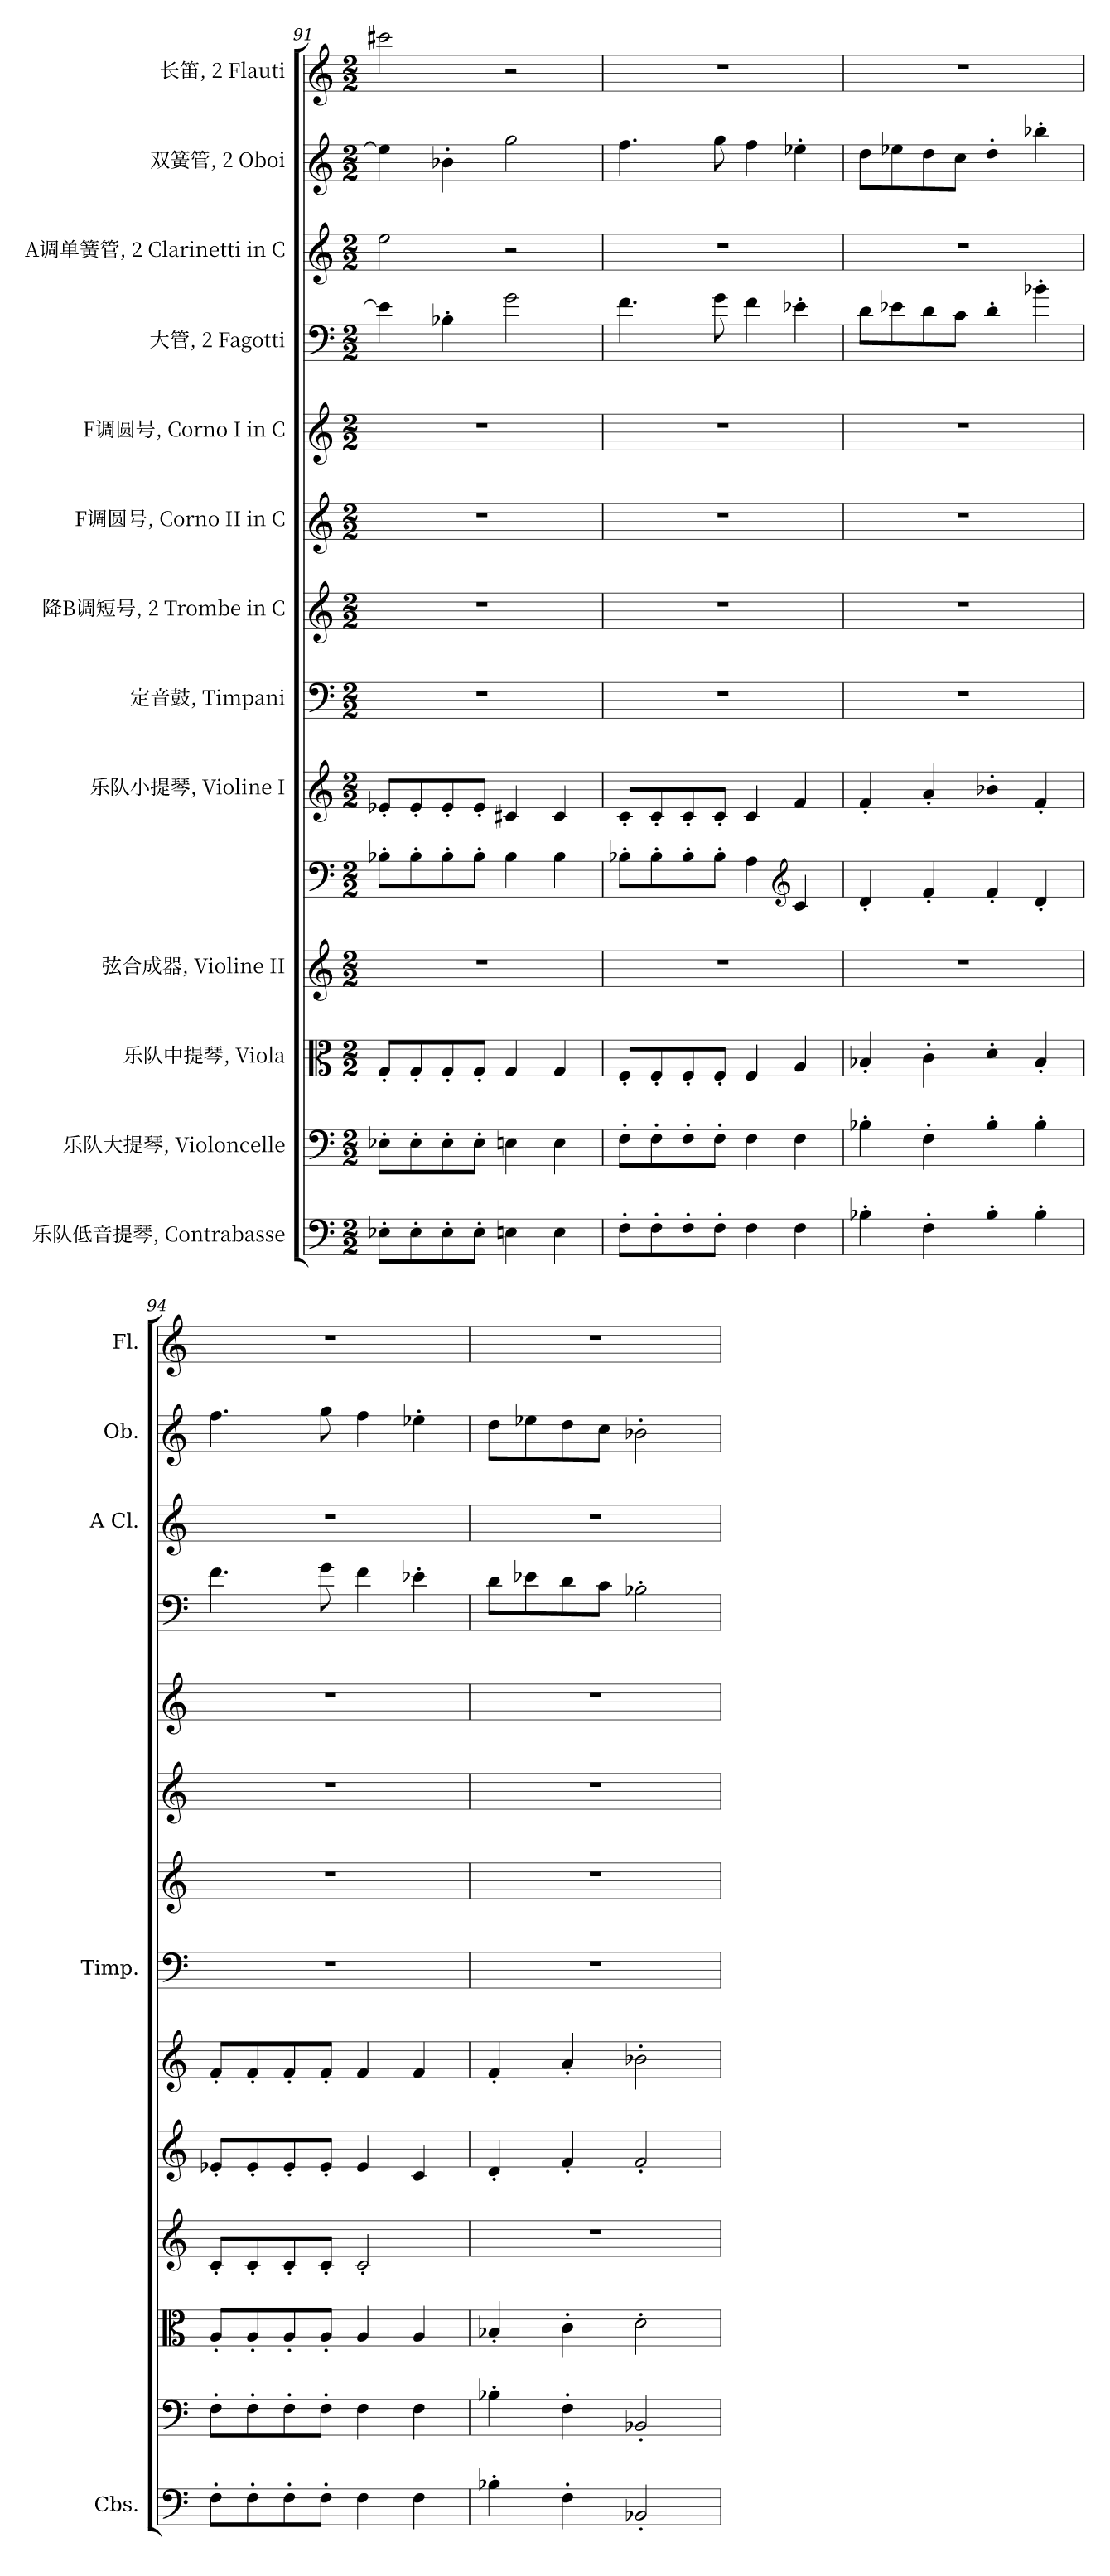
**kern	**kern	**kern	**kern	**kern	**kern	**kern	**kern	**kern	**kern	**kern	**kern	**kern	**kern
*part13	*part12	*part11	*part10	*part10	*part9	*part8	*part7	*part6	*part5	*part4	*part3	*part2	*part1
*staff14	*staff13	*staff12	*staff11	*staff10	*staff9	*staff8	*staff7	*staff6	*staff5	*staff4	*staff3	*staff2	*staff1
*I"乐队低音提琴, Contrabasse	*I"乐队大提琴, Violoncelle	*I"乐队中提琴, Viola	*I"弦合成器, Violine II	*	*I"乐队小提琴, Violine I	*I"定音鼓, Timpani	*I"降B调短号, 2 Trombe in C	*I"F调圆号, Corno II in C	*I"F调圆号, Corno I in C	*I"大管, 2 Fagotti	*I"A调单簧管, 2 Clarinetti in C	*I"双簧管, 2 Oboi	*I"长笛, 2 Flauti
*I'Cbs.	*	*	*	*	*	*I'Timp.	*	*	*	*	*I'A Cl.	*I'Ob.	*I'Fl.
*clefF4	*clefF4	*clefC3	*clefG2	*clefF4	*clefG2	*clefF4	*clefG2	*clefG2	*clefG2	*clefF4	*clefG2	*clefG2	*clefG2
*ITrd7c12	*	*	*	*	*	*	*ITrd1c2	*ITrd4c7	*ITrd4c7	*	*ITrd2c3	*	*
*k[]	*k[]	*k[]	*k[]	*k[]	*k[]	*k[]	*k[b-e-]	*k[b-]	*k[b-]	*k[]	*k[f#c#g#]	*k[]	*k[]
*M2/2	*M2/2	*M2/2	*M2/2	*M2/2	*M2/2	*M2/2	*M2/2	*M2/2	*M2/2	*M2/2	*M2/2	*M2/2	*M2/2
*MM234	*MM234	*MM234	*MM234	*MM234	*MM234	*MM234	*MM234	*MM234	*MM234	*MM234	*MM234	*MM234	*MM234
=91	=91	=91	=91	=91	=91	=91	=91	=91	=91	=91	=91	=91	=91
8EE-X'\L	8E-X'\L	8G'/L	1r	8B-X'\L	8e-X'/L	1r	1r	1r	1r	4e-\]	2cc#\	4ee-\]	2ccc#X\
8EE-'\	8E-'\	8G'/	.	8B-'\	8e-'/	.	.	.	.	.	.	.	.
8EE-'\	8E-'\	8G'/	.	8B-'\	8e-'/	.	.	.	.	4B-X'\	.	4b-X'\	.
8EE-'\J	8E-'\J	8G'/J	.	8B-'\J	8e-'/J	.	.	.	.	.	.	.	.
*	*	*	*	*	*	*	*	*	*	*	*	*	*MM245
4EEn\	4En\	4G/	.	4B-\	4c#X/	.	.	.	.	2g\	2r	2gg\	2r
4EE\	4E\	4G/	.	4B-\	4c#/	.	.	.	.	.	.	.	.
!!LO:PB:g=z
=92	=92	=92	=92	=92	=92	=92	=92	=92	=92	=92	=92	=92	=92
*	*	*	*	*	*	*	*	*	*	*	*	*	*MM234
8FF'\L	8F'\L	8F'/L	1r	8B-X'\L	8c'/L	1r	1r	1r	1r	4.f\	1r	4.ff\	1r
8FF'\	8F'\	8F'/	.	8B-'\	8c'/	.	.	.	.	.	.	.	.
8FF'\	8F'\	8F'/	.	8B-'\	8c'/	.	.	.	.	.	.	.	.
8FF'\J	8F'\J	8F'/J	.	8B-'\J	8c'/J	.	.	.	.	8g\	.	8gg\	.
4FF\	4F\	4F/	.	4A\	4c/	.	.	.	.	4f\	.	4ff\	.
*	*	*	*	*clefG2	*	*	*	*	*	*	*	*	*
4FF\	4F\	4A/	.	4c/	4f/	.	.	.	.	4e-X'\	.	4ee-X'\	.
=93	=93	=93	=93	=93	=93	=93	=93	=93	=93	=93	=93	=93	=93
*	*	*	*	*	*	*	*	*	*	*	*	*	*MM234
4BB-X'\	4B-X'\	4B-X'/	1r	4d'/	4f'/	1r	1r	1r	1r	8d\L	1r	8dd\L	1r
.	.	.	.	.	.	.	.	.	.	8e-X\	.	8ee-X\	.
4FF'\	4F'\	4c'\	.	4f'/	4a'/	.	.	.	.	8d\	.	8dd\	.
.	.	.	.	.	.	.	.	.	.	8c\J	.	8cc\J	.
4BB-'\	4B-'\	4d'\	.	4f'/	4b-X'\	.	.	.	.	4d'\	.	4dd'\	.
4BB-'\	4B-'\	4B-'/	.	4d'/	4f'/	.	.	.	.	4b-X'\	.	4bb-X'\	.
=94	=94	=94	=94	=94	=94	=94	=94	=94	=94	=94	=94	=94	=94
*	*	*	*	*	*	*	*	*	*	*	*	*	*MM234
8FF'\L	8F'\L	8A'/L	8c'/L	8e-X'/L	8f'/L	1r	1r	1r	1r	4.f\	1r	4.ff\	1r
8FF'\	8F'\	8A'/	8c'/	8e-'/	8f'/	.	.	.	.	.	.	.	.
8FF'\	8F'\	8A'/	8c'/	8e-'/	8f'/	.	.	.	.	.	.	.	.
8FF'\J	8F'\J	8A'/J	8c'/J	8e-'/J	8f'/J	.	.	.	.	8g\	.	8gg\	.
4FF\	4F\	4A/	2c'/	4e-/	4f/	.	.	.	.	4f\	.	4ff\	.
4FF\	4F\	4A/	.	4c/	4f/	.	.	.	.	4e-X'\	.	4ee-X'\	.
=95	=95	=95	=95	=95	=95	=95	=95	=95	=95	=95	=95	=95	=95
*	*	*	*	*	*	*	*	*	*	*	*	*	*MM234
4BB-X'\	4B-X'\	4B-X'/	1r	4d'/	4f'/	1r	1r	1r	1r	8d\L	1r	8dd\L	1r
.	.	.	.	.	.	.	.	.	.	8e-X\	.	8ee-X\	.
4FF'\	4F'\	4c'\	.	4f'/	4a'/	.	.	.	.	8d\	.	8dd\	.
.	.	.	.	.	.	.	.	.	.	8c\J	.	8cc\J	.
2BBB-X'/	2BB-X'/	2d'\	.	2f'/	2b-X'\	.	.	.	.	2B-X'\	.	2b-X'\	.
=	=	=	=	=	=	=	=	=	=	=	=	=	=
*-	*-	*-	*-	*-	*-	*-	*-	*-	*-	*-	*-	*-	*-
